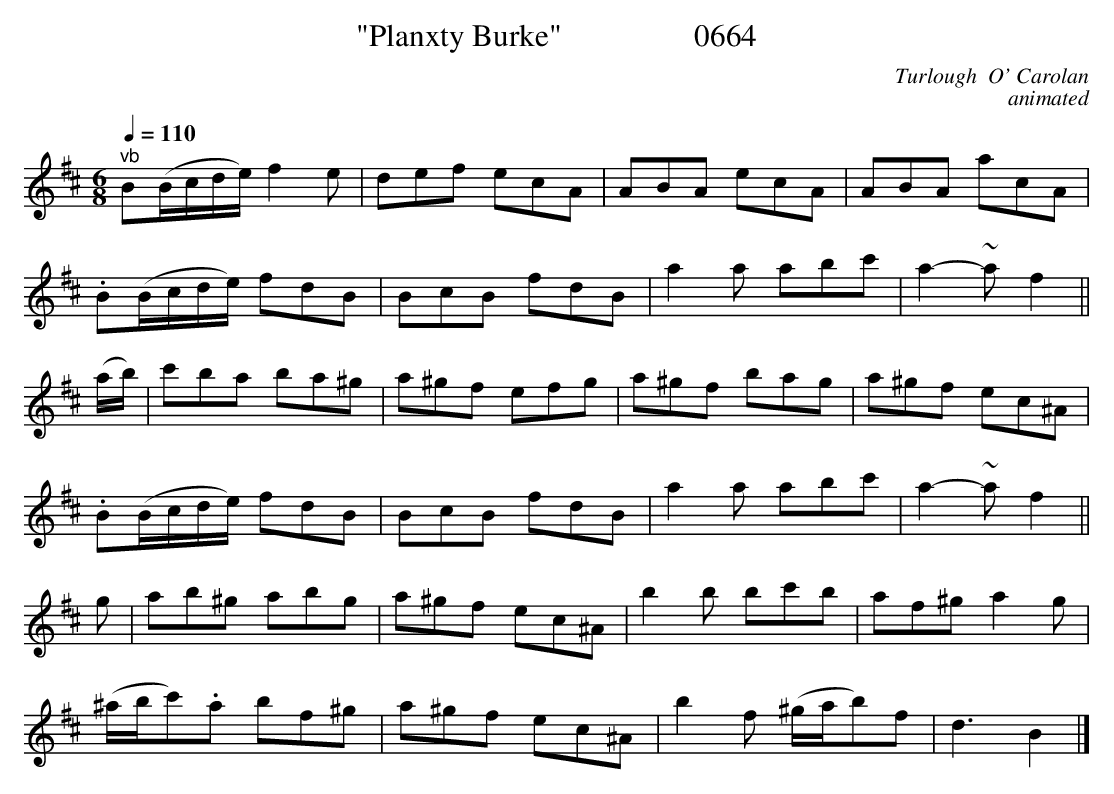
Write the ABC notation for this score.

X:1
T:"Planxty Burke"                 0664
C:Turlough  O' Carolan
C:animated
Q:1/4=110
M:6/8
L:1/8
K:D
"^vb"B(B/2c/2d/2e/2) f2e|def ecA|ABA ecA|ABA acA|
.B(B/2c/2d/2e/2) fdB|BcB fdB|a2a abc'|a2-~a f2||
(a/2b/2)|c'ba ba^g|a^gf efg|a^gf bag|a^gf ec^A|
.B(B/2c/2d/2e/2) fdB|BcB fdB|a2a abc'|a2-~a f2||
g|ab^g abg|a^gf ec^A|b2b bc'b|af^g a2g|
(^a/2b/2c').a bf^g|a^gf ec^A|b2f (^g/2a/2b)f|d3B2|]
